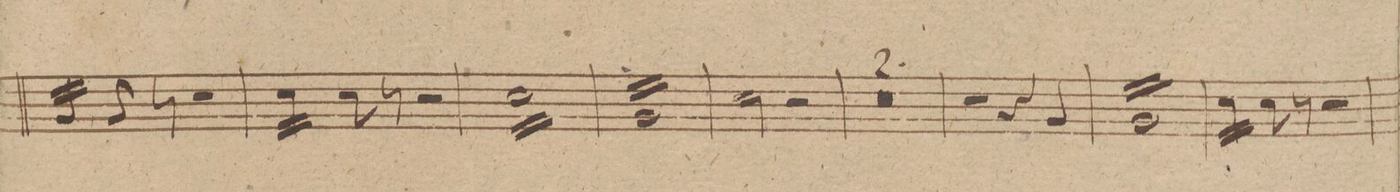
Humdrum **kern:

**kern	**dynam
*I"Tympano. E. A. H.	*
*clefF4	*
*k[f#c#g#d#]	*
*met(c)	*
*M4/4	*
*tremolo	*
16BB/LL	.
16BB/	.
16BB/	.
16BB/JJ	.
*Xtremolo	*
8BB/	.
8r	.
2r	.
=268	=268
*tremolo	*
16E\LL	.
16E\	.
16E\	.
16E\JJ	.
*Xtremolo	*
8E\	.
8r	.
2r	.
=269	=269
*tremolo	*
16E\LL	.
16E\	.
16E\	.
16E\	.
16E\	.
16E\	.
16E\	.
16E\	.
16E\	.
16E\	.
16E\	.
16E\	.
16E\	.
16E\	.
16E\	.
16E\JJ	.
=270	=270
16BB/LL	.
16BB/	.
16BB/	.
16BB/	.
16BB/	.
16BB/	.
16BB/	.
16BB/	.
16BB/	.
16BB/	.
16BB/	.
16BB/	.
16BB/	.
16BB/	.
16BB/	.
16BB/JJ	.
*Xtremolo	*
=271	=271
2E\	.
2r	.
=272	=272
0r	.
=273	=273
=274	=274
2r	.
4r	.
4BB/	.
=275	=275
*tremolo	*
16BB/LL	.
16BB/	.
16BB/	.
16BB/	.
16BB/	.
16BB/	.
16BB/	.
16BB/	.
16BB/	.
16BB/	.
16BB/	.
16BB/	.
16BB/	.
16BB/	.
16BB/	.
16BB/JJ	.
=276	=276
16E\LL	.
16E\	.
16E\	.
16E\JJ	.
*Xtremolo	*
8E\	.
8r	.
2r	.
=277	=277
*-	*-
